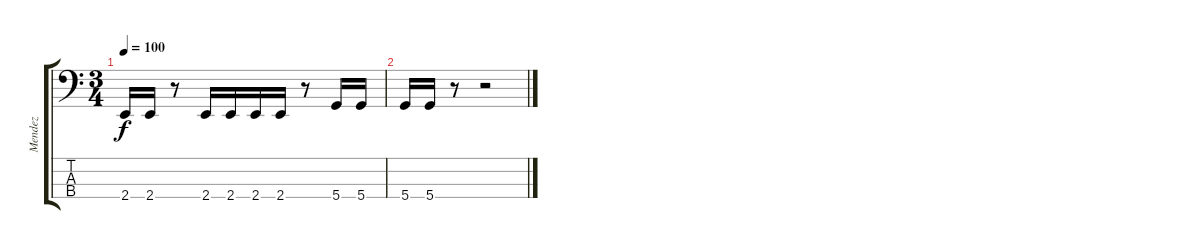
\track ("Mendez" "Mendez") {instrument electricbassfinger}
\staff {score tabs}
\tuning (G2 D2 A1 D1) {hide}
\ts (3 4)
\tempo 100
\clef f4
\ks c
2.4.16{dy f} 2.4.16 r.8 2.4.16 2.4.16 2.4.16 2.4.16 r.8 5.4.16 5.4.16 |
5.4.16 5.4.16 r.8 r.2
